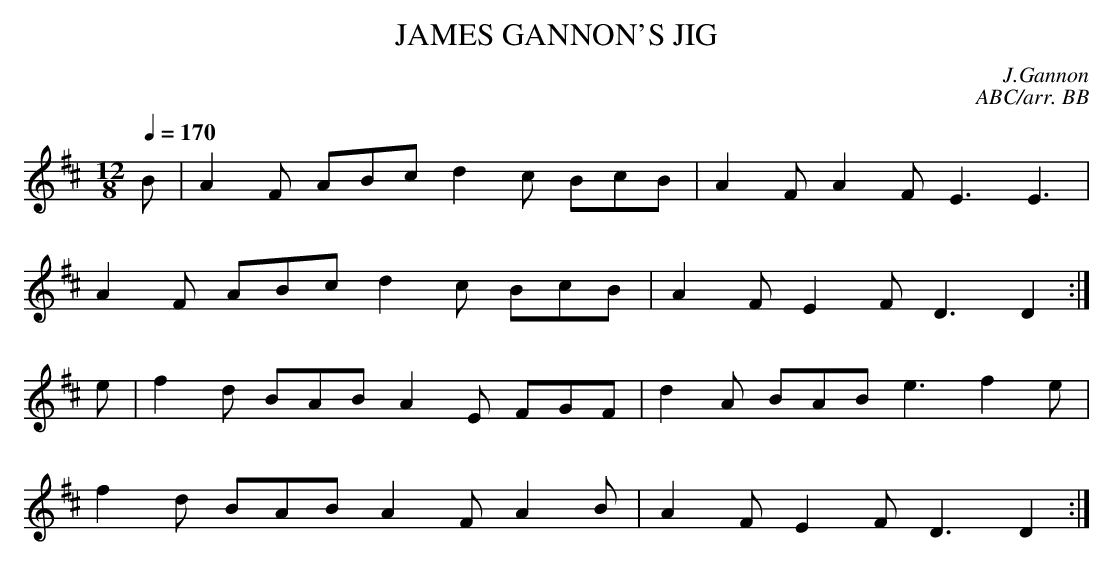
X:1
T:JAMES GANNON'S JIG
C:J.Gannon
C:ABC/arr. BB
L:1/8
M:12/8
Q:1/4=170
K:D
B|A2F ABc d2c BcB|A2F A2F E3 E3|
A2F ABc d2c BcB|A2F E2F D3 D2:|
e|f2d BAB A2E FGF|d2A BAB e3 f2e|
f2d BAB A2F A2B|A2F E2F D3 D2:|
